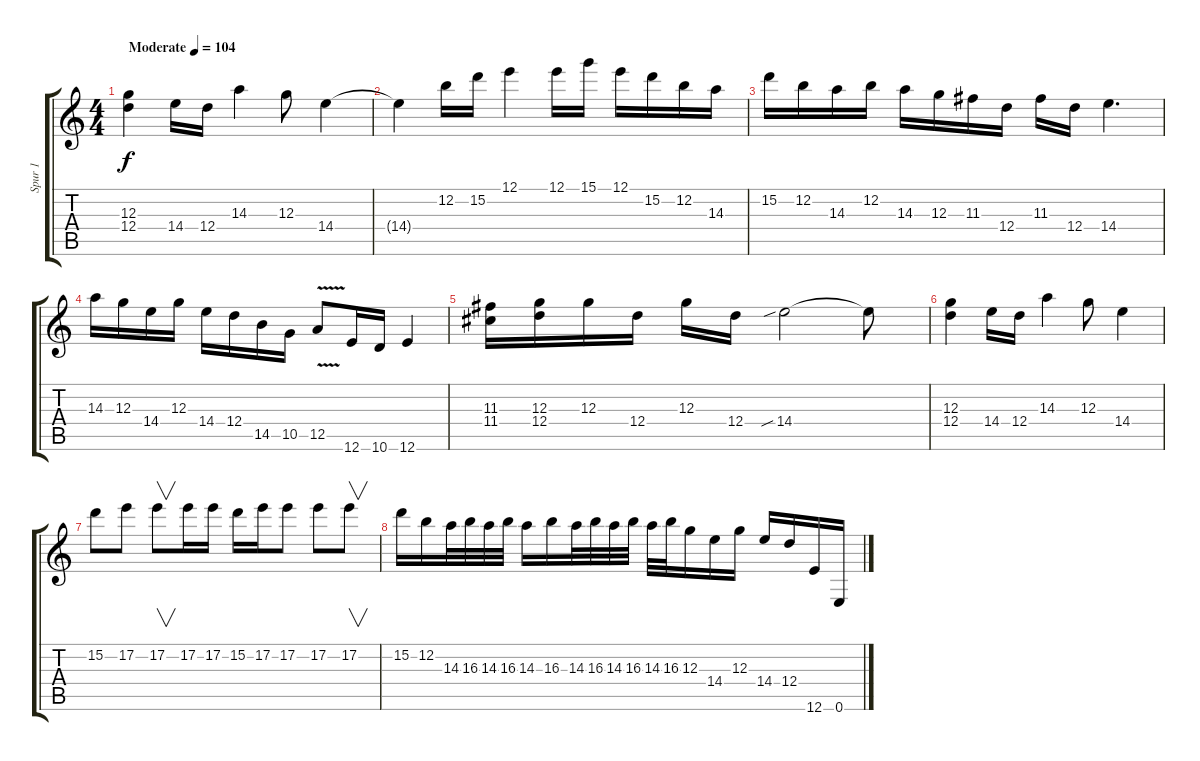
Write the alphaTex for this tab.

\track ("Spur 1" "Spur 1") {instrument acousticguitarsteel}
\staff {score tabs}
\tuning (E4 B3 G3 D3 A2 E2) {hide}
\ts (4 4)
\tempo (104 "Moderate")
\clef g2
\ks c
(12.3 12.4).4{dy f instrument overdrivenguitar} 14.4.16 12.4.16 14.3.4 12.3.8 14.4.4 |
14.4{t}.4 12.2.16 15.2.16 12.1.4 12.1.16 15.1.16 12.1.16 15.2.16 12.2.16 14.3.16 |
15.2.16 12.2.16 14.3.16 12.2.16 14.3.16 12.3.16 11.3.16 12.4.16 11.3.16 12.4.16 14.4.4{d} |
14.3.16 12.3.16 14.4.16 12.3.16 14.4.16 12.4.16 14.5.16 10.5.16 12.5{v}.8 12.6.16 10.6.16 12.6.4 |
(11.3 11.4).16 (12.3 12.4).16 12.3.16 12.4.16 12.3.16 12.4.16 14.4{sib}.2 14.4{t}.8 |
(12.3 12.4).4{instrument overdrivenguitar} 14.4.16 12.4.16 14.3.4 12.3.8 14.4.4 |
15.2.8 17.2.8 17.2.8{v} 17.2.16 17.2.16 15.2.16 17.2.16 17.2.8 17.2.8 17.2.8{v} |
15.2.16 12.2.16 14.3.32 16.3.32 14.3.32 16.3.32 14.3.16 16.3.16 14.3.32 16.3.32 14.3.32 16.3.32 14.3.32 16.3.32 12.3.16 14.4.16 12.3.16 14.4.16 12.4.16 12.6.16 0.6.16
